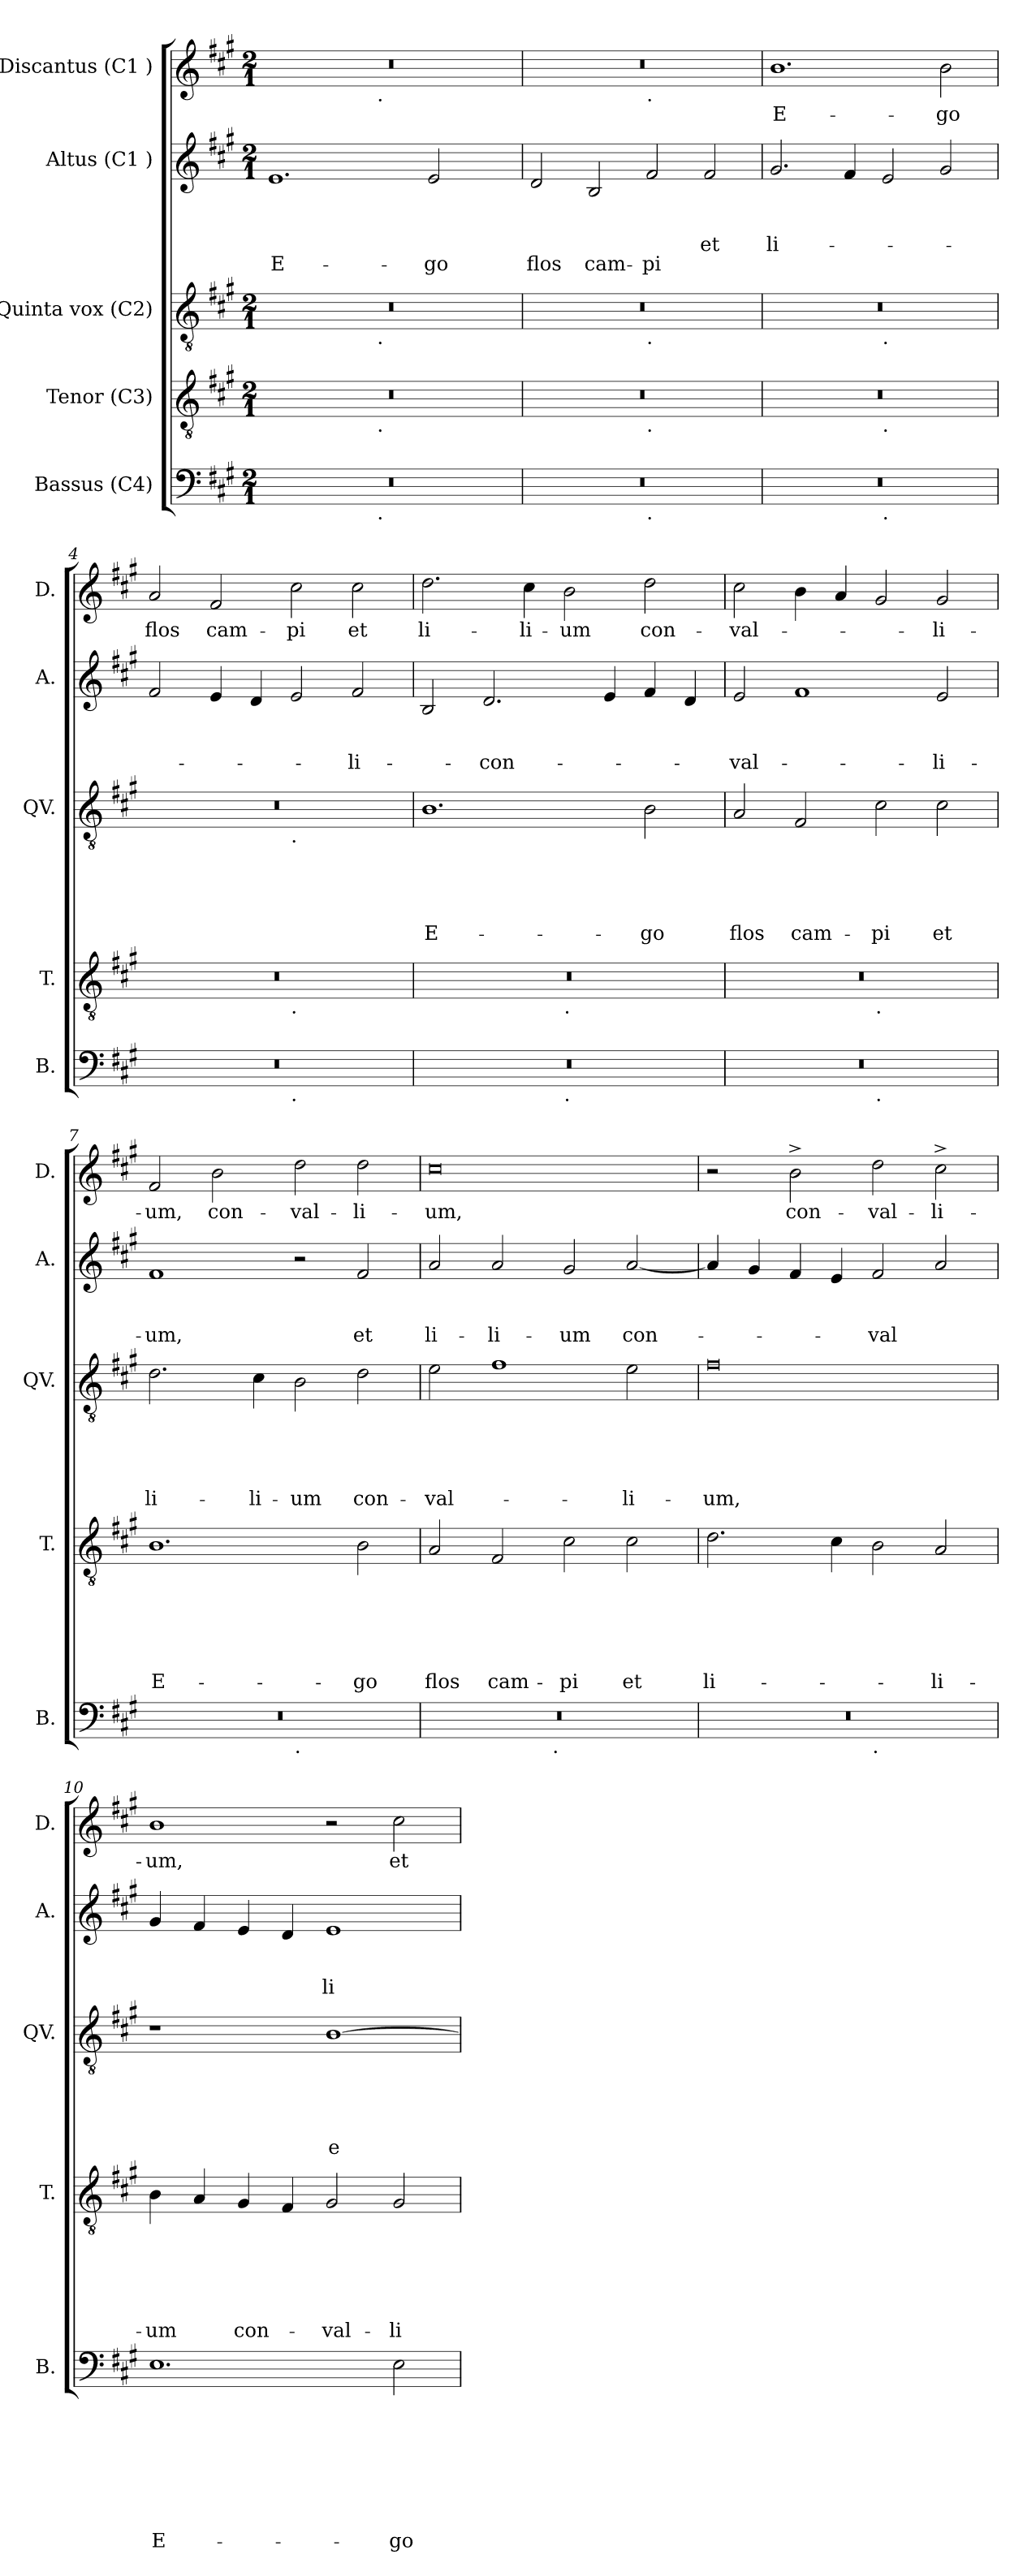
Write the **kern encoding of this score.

**kern	**text	**text	**text	**text	**text	**text	**text	**text	**kern	**text	**text	**text	**text	**text	**text	**kern	**text	**text	**text	**text	**text	**kern	**text	**text	**text	**text	**kern	**text
*part5	*part5	*part5	*part5	*part5	*part5	*part5	*part5	*part5	*part4	*part4	*part4	*part4	*part4	*part4	*part4	*part3	*part3	*part3	*part3	*part3	*part3	*part2	*part2	*part2	*part2	*part2	*part1	*part1
*staff5	*staff5	*staff5	*staff5	*staff5	*staff5	*staff5	*staff5	*staff5	*staff4	*staff4	*staff4	*staff4	*staff4	*staff4	*staff4	*staff3	*staff3	*staff3	*staff3	*staff3	*staff3	*staff2	*staff2	*staff2	*staff2	*staff2	*staff1	*staff1
*I"Bassus (C4)	*	*	*	*	*	*	*	*	*I"Tenor (C3)	*	*	*	*	*	*	*I"Quinta vox (C2)	*	*	*	*	*	*I"Altus (C1 )	*	*	*	*	*I"Discantus (C1 )	*
*I'B.	*	*	*	*	*	*	*	*	*I'T.	*	*	*	*	*	*	*I'QV.	*	*	*	*	*	*I'A.	*	*	*	*	*I'D.	*
*clefF4	*	*	*	*	*	*	*	*	*clefGv2	*	*	*	*	*	*	*clefGv2	*	*	*	*	*	*clefG2	*	*	*	*	*clefG2	*
*k[f#c#g#]	*	*	*	*	*	*	*	*	*k[f#c#g#]	*	*	*	*	*	*	*k[f#c#g#]	*	*	*	*	*	*k[f#c#g#]	*	*	*	*	*k[f#c#g#]	*
*A:	*	*	*	*	*	*	*	*	*A:	*	*	*	*	*	*	*A:	*	*	*	*	*	*A:	*	*	*	*	*A:	*
*M2/1	*	*	*	*	*	*	*	*	*M2/1	*	*	*	*	*	*	*M2/1	*	*	*	*	*	*M2/1	*	*	*	*	*M2/1	*
=1	=1	=1	=1	=1	=1	=1	=1	=1	=1	=1	=1	=1	=1	=1	=1	=1	=1	=1	=1	=1	=1	=1	=1	=1	=1	=1	=1	=1
!	!	!	!	!	!	!	!	!	!	!	!	!	!	!	!	!	!	!	!	!	!	!	!	!	!	!LO:LY:b	!	!
*^	*	*	*	*	*	*	*	*	*^	*	*	*	*	*	*	*^	*	*	*	*	*	*	*	*	*	*	*^	*
0r	1ryy	.	.	.	.	.	.	.	.	0r	1ryy	.	.	.	.	.	.	0r	1ryy	.	.	.	.	.	1.e	.	.	.	E-	0r	1ryy	.
.	16.ryy	.	.	.	.	.	.	.	.	.	16.ryy	.	.	.	.	.	.	.	16.ryy	.	.	.	.	.	.	.	.	.	.	.	16.ryy	.
!	!	!	!	!	!	!	!	!	!	!	!	!	!	!	!	!	!	!	!	!	!	!	!	!	!	!	!	!	!	!	!LO:TX:b:t=.	!
!	!	!	!	!	!	!	!	!	!	!	!	!	!	!	!	!	!	!	!LO:TX:b:t=.	!	!	!	!	!	!	!	!	!	!	!	!	!
!	!	!	!	!	!	!	!	!	!	!	!LO:TX:b:t=.	!	!	!	!	!	!	!	!	!	!	!	!	!	!	!	!	!	!	!	!	!
!	!LO:TX:b:t=.	!	!	!	!	!	!	!	!	!	!	!	!	!	!	!	!	!	!	!	!	!	!	!	!	!	!	!	!	!	!	!
.	2ryy	.	.	.	.	.	.	.	.	.	2ryy	.	.	.	.	.	.	.	2ryy	.	.	.	.	.	.	.	.	.	.	.	2ryy	.
!	!	!	!	!	!	!	!	!	!	!	!	!	!	!	!	!	!	!	!	!	!	!	!	!	!	!	!	!	!LO:LY:b	!	!	!
.	.	.	.	.	.	.	.	.	.	.	.	.	.	.	.	.	.	.	.	.	.	.	.	.	2e/	.	.	.	-go	.	.	.
.	4ryy	.	.	.	.	.	.	.	.	.	4ryy	.	.	.	.	.	.	.	4ryy	.	.	.	.	.	.	.	.	.	.	.	4ryy	.
.	8ryy	.	.	.	.	.	.	.	.	.	8ryy	.	.	.	.	.	.	.	8ryy	.	.	.	.	.	.	.	.	.	.	.	8ryy	.
.	32ryy	.	.	.	.	.	.	.	.	.	32ryy	.	.	.	.	.	.	.	32ryy	.	.	.	.	.	.	.	.	.	.	.	32ryy	.
=2	=2	=2	=2	=2	=2	=2	=2	=2	=2	=2	=2	=2	=2	=2	=2	=2	=2	=2	=2	=2	=2	=2	=2	=2	=2	=2	=2	=2	=2	=2	=2	=2
!	!	!	!	!	!	!	!	!	!	!	!	!	!	!	!	!	!	!	!	!	!	!	!	!	!	!	!	!	!LO:LY:b	!	!	!
0r	1ryy	.	.	.	.	.	.	.	.	0r	1ryy	.	.	.	.	.	.	0r	1ryy	.	.	.	.	.	2d/	.	.	.	flos	0r	1ryy	.
!	!	!	!	!	!	!	!	!	!	!	!	!	!	!	!	!	!	!	!	!	!	!	!	!	!	!	!	!	!LO:LY:b	!	!	!
.	.	.	.	.	.	.	.	.	.	.	.	.	.	.	.	.	.	.	.	.	.	.	.	.	2B/	.	.	.	cam-	.	.	.
!	!	!	!	!	!	!	!	!	!	!	!	!	!	!	!	!	!	!	!	!	!	!	!	!	!	!	!	!	!	!	!LO:TX:b:t=.	!
!	!	!	!	!	!	!	!	!	!	!	!	!	!	!	!	!	!	!	!LO:TX:b:t=.	!	!	!	!	!	!	!	!	!	!	!	!	!
!	!	!	!	!	!	!	!	!	!	!	!LO:TX:b:t=.	!	!	!	!	!	!	!	!	!	!	!	!	!	!	!	!	!	!	!	!	!
!	!LO:TX:b:t=.	!	!	!	!	!	!	!	!	!	!	!	!	!	!	!	!	!	!	!	!	!	!	!	!	!	!	!	!	!	!	!
!	!	!	!	!	!	!	!	!	!	!	!	!	!	!	!	!	!	!	!	!	!	!	!	!	!	!	!	!	!LO:LY:b	!	!	!
.	1ryy	.	.	.	.	.	.	.	.	.	1ryy	.	.	.	.	.	.	.	1ryy	.	.	.	.	.	2f#/	.	.	.	-pi	.	1ryy	.
!	!	!	!	!	!	!	!	!	!	!	!	!	!	!	!	!	!	!	!	!	!	!	!	!	!	!	!	!LO:LY:b	!	!	!	!
.	.	.	.	.	.	.	.	.	.	.	.	.	.	.	.	.	.	.	.	.	.	.	.	.	2f#/	.	.	et	.	.	.	.
=3	=3	=3	=3	=3	=3	=3	=3	=3	=3	=3	=3	=3	=3	=3	=3	=3	=3	=3	=3	=3	=3	=3	=3	=3	=3	=3	=3	=3	=3	=3	=3	=3
!	!	!	!	!	!	!	!	!	!	!	!	!	!	!	!	!	!	!	!	!	!	!	!	!	!	!	!	!LO:LY:b	!	!	!	!LO:LY:b
*	*	*	*	*	*	*	*	*	*	*	*	*	*	*	*	*	*	*	*	*	*	*	*	*	*	*	*	*	*	*v	*v	*
0r	1ryy	.	.	.	.	.	.	.	.	0r	1ryy	.	.	.	.	.	.	0r	1ryy	.	.	.	.	.	2.g#/	.	.	li-	.	1.b	E-
.	.	.	.	.	.	.	.	.	.	.	.	.	.	.	.	.	.	.	.	.	.	.	.	.	4f#/	.	.	.	.	.	.
!	!	!	!	!	!	!	!	!	!	!	!	!	!	!	!	!	!	!	!LO:TX:b:t=.	!	!	!	!	!	!	!	!	!	!	!	!
!	!	!	!	!	!	!	!	!	!	!	!LO:TX:b:t=.	!	!	!	!	!	!	!	!	!	!	!	!	!	!	!	!	!	!	!	!
!	!LO:TX:b:t=.	!	!	!	!	!	!	!	!	!	!	!	!	!	!	!	!	!	!	!	!	!	!	!	!	!	!	!	!	!	!
.	1ryy	.	.	.	.	.	.	.	.	.	1ryy	.	.	.	.	.	.	.	1ryy	.	.	.	.	.	2e/	.	.	.	.	.	.
!	!	!	!	!	!	!	!	!	!	!	!	!	!	!	!	!	!	!	!	!	!	!	!	!	!	!	!	!	!	!	!LO:LY:b
.	.	.	.	.	.	.	.	.	.	.	.	.	.	.	.	.	.	.	.	.	.	.	.	.	2g#/	.	.	.	.	2b\	-go
=4	=4	=4	=4	=4	=4	=4	=4	=4	=4	=4	=4	=4	=4	=4	=4	=4	=4	=4	=4	=4	=4	=4	=4	=4	=4	=4	=4	=4	=4	=4	=4
!	!	!	!	!	!	!	!	!	!	!	!	!	!	!	!	!	!	!	!	!	!	!	!	!	!	!	!	!	!	!	!LO:LY:b
0r	1ryy	.	.	.	.	.	.	.	.	0r	1ryy	.	.	.	.	.	.	0r	1ryy	.	.	.	.	.	2f#/	.	.	.	.	2a/	flos
!	!	!	!	!	!	!	!	!	!	!	!	!	!	!	!	!	!	!	!	!	!	!	!	!	!	!	!	!	!	!	!LO:LY:b
.	.	.	.	.	.	.	.	.	.	.	.	.	.	.	.	.	.	.	.	.	.	.	.	.	4e/	.	.	.	.	2f#/	cam-
.	.	.	.	.	.	.	.	.	.	.	.	.	.	.	.	.	.	.	.	.	.	.	.	.	4d/	.	.	.	.	.	.
!	!	!	!	!	!	!	!	!	!	!	!	!	!	!	!	!	!	!	!LO:TX:b:t=.	!	!	!	!	!	!	!	!	!	!	!	!
!	!	!	!	!	!	!	!	!	!	!	!LO:TX:b:t=.	!	!	!	!	!	!	!	!	!	!	!	!	!	!	!	!	!	!	!	!
!	!LO:TX:b:t=.	!	!	!	!	!	!	!	!	!	!	!	!	!	!	!	!	!	!	!	!	!	!	!	!	!	!	!	!	!	!
!	!	!	!	!	!	!	!	!	!	!	!	!	!	!	!	!	!	!	!	!	!	!	!	!	!	!	!	!	!	!	!LO:LY:b
.	1ryy	.	.	.	.	.	.	.	.	.	1ryy	.	.	.	.	.	.	.	1ryy	.	.	.	.	.	2e/	.	.	.	.	2cc#\	-pi
!	!	!	!	!	!	!	!	!	!	!	!	!	!	!	!	!	!	!	!	!	!	!	!	!	!	!	!	!LO:LY:b	!	!	!LO:LY:b
.	.	.	.	.	.	.	.	.	.	.	.	.	.	.	.	.	.	.	.	.	.	.	.	.	2f#/	.	.	-li-	.	2cc#\	et
!!LO:LB:g=z
=5	=5	=5	=5	=5	=5	=5	=5	=5	=5	=5	=5	=5	=5	=5	=5	=5	=5	=5	=5	=5	=5	=5	=5	=5	=5	=5	=5	=5	=5	=5	=5
!	!	!	!	!	!	!	!	!	!	!	!	!	!	!	!	!	!	!LO:TX:a:t=um	!	!	!	!	!	!	!	!	!	!	!	!	!
!	!	!	!	!	!	!	!	!	!	!	!	!	!	!	!	!	!	!	!	!	!	!	!	!LO:LY:b	!	!	!	!	!	!	!LO:LY:b
*	*	*	*	*	*	*	*	*	*	*	*	*	*	*	*	*	*	*v	*v	*	*	*	*	*	*	*	*	*	*	*	*
0r	1ryy	.	.	.	.	.	.	.	.	0r	1ryy	.	.	.	.	.	.	1.B	.	.	.	.	E-	2B/	.	.	.	.	2.dd\	li-
!	!	!	!	!	!	!	!	!	!	!	!	!	!	!	!	!	!	!	!	!	!	!	!	!	!	!	!LO:LY:b	!	!	!
.	.	.	.	.	.	.	.	.	.	.	.	.	.	.	.	.	.	.	.	.	.	.	.	2.d/	.	.	-con-	.	.	.
!	!	!	!	!	!	!	!	!	!	!	!	!	!	!	!	!	!	!	!	!	!	!	!	!	!	!	!	!	!	!LO:LY:b
.	.	.	.	.	.	.	.	.	.	.	.	.	.	.	.	.	.	.	.	.	.	.	.	.	.	.	.	.	4cc#\	-li-
!	!	!	!	!	!	!	!	!	!	!	!LO:TX:b:t=.	!	!	!	!	!	!	!	!	!	!	!	!	!	!	!	!	!	!	!
!	!LO:TX:b:t=.	!	!	!	!	!	!	!	!	!	!	!	!	!	!	!	!	!	!	!	!	!	!	!	!	!	!	!	!	!
!	!	!	!	!	!	!	!	!	!	!	!	!	!	!	!	!	!	!	!	!	!	!	!	!	!	!	!	!	!	!LO:LY:b
.	1ryy	.	.	.	.	.	.	.	.	.	1ryy	.	.	.	.	.	.	.	.	.	.	.	.	.	.	.	.	.	2b\	-um
.	.	.	.	.	.	.	.	.	.	.	.	.	.	.	.	.	.	.	.	.	.	.	.	4e/	.	.	.	.	.	.
!	!	!	!	!	!	!	!	!	!	!	!	!	!	!	!	!	!	!	!	!	!	!	!LO:LY:b	!	!	!	!	!	!	!LO:LY:b
.	.	.	.	.	.	.	.	.	.	.	.	.	.	.	.	.	.	2B\	.	.	.	.	-go	4f#/	.	.	.	.	2dd\	con-
.	.	.	.	.	.	.	.	.	.	.	.	.	.	.	.	.	.	.	.	.	.	.	.	4d/	.	.	.	.	.	.
=6	=6	=6	=6	=6	=6	=6	=6	=6	=6	=6	=6	=6	=6	=6	=6	=6	=6	=6	=6	=6	=6	=6	=6	=6	=6	=6	=6	=6	=6	=6
!	!	!	!	!	!	!	!	!	!	!	!	!	!	!	!	!	!	!	!	!	!	!	!LO:LY:b	!	!	!	!LO:LY:b	!	!	!LO:LY:b
0r	1ryy	.	.	.	.	.	.	.	.	0r	1ryy	.	.	.	.	.	.	2A/	.	.	.	.	flos	2e/	.	.	-val-	.	2cc#\	-val-
!	!	!	!	!	!	!	!	!	!	!	!	!	!	!	!	!	!	!	!	!	!	!	!LO:LY:b	!	!	!	!	!	!	!
.	.	.	.	.	.	.	.	.	.	.	.	.	.	.	.	.	.	2F#/	.	.	.	.	cam-	1f#	.	.	.	.	4b\	.
.	.	.	.	.	.	.	.	.	.	.	.	.	.	.	.	.	.	.	.	.	.	.	.	.	.	.	.	.	4a/	.
!	!	!	!	!	!	!	!	!	!	!	!LO:TX:b:t=.	!	!	!	!	!	!	!	!	!	!	!	!	!	!	!	!	!	!	!
!	!LO:TX:b:t=.	!	!	!	!	!	!	!	!	!	!	!	!	!	!	!	!	!	!	!	!	!	!	!	!	!	!	!	!	!
!	!	!	!	!	!	!	!	!	!	!	!	!	!	!	!	!	!	!	!	!	!	!	!LO:LY:b	!	!	!	!	!	!	!
.	1ryy	.	.	.	.	.	.	.	.	.	1ryy	.	.	.	.	.	.	2c#\	.	.	.	.	-pi	.	.	.	.	.	2g#/	.
!	!	!	!	!	!	!	!	!	!	!	!	!	!	!	!	!	!	!	!	!	!	!	!LO:LY:b	!	!	!	!LO:LY:b	!	!	!LO:LY:b
.	.	.	.	.	.	.	.	.	.	.	.	.	.	.	.	.	.	2c#\	.	.	.	.	et	2e/	.	.	-li-	.	2g#/	-li-
=7	=7	=7	=7	=7	=7	=7	=7	=7	=7	=7	=7	=7	=7	=7	=7	=7	=7	=7	=7	=7	=7	=7	=7	=7	=7	=7	=7	=7	=7	=7
!	!	!	!	!	!	!	!	!	!	!	!	!	!	!	!	!	!LO:LY:b	!	!	!	!	!	!LO:LY:b	!	!	!	!LO:LY:b	!	!	!LO:LY:b
*	*	*	*	*	*	*	*	*	*	*v	*v	*	*	*	*	*	*	*	*	*	*	*	*	*	*	*	*	*	*	*
0r	1ryy	.	.	.	.	.	.	.	.	1.B	.	.	.	.	.	E-	2.d\	.	.	.	.	li-	1f#	.	.	-um,	.	2f#/	-um,
!	!	!	!	!	!	!	!	!	!	!	!	!	!	!	!	!	!	!	!	!	!	!	!	!	!	!	!	!	!LO:LY:b
.	.	.	.	.	.	.	.	.	.	.	.	.	.	.	.	.	.	.	.	.	.	.	.	.	.	.	.	2b\	con-
!	!	!	!	!	!	!	!	!	!	!	!	!	!	!	!	!	!	!	!	!	!	!LO:LY:b	!	!	!	!	!	!	!
.	.	.	.	.	.	.	.	.	.	.	.	.	.	.	.	.	4c#\	.	.	.	.	-li-	.	.	.	.	.	.	.
!	!LO:TX:b:t=.	!	!	!	!	!	!	!	!	!	!	!	!	!	!	!	!	!	!	!	!	!	!	!	!	!	!	!	!
!	!	!	!	!	!	!	!	!	!	!	!	!	!	!	!	!	!	!	!	!	!	!LO:LY:b	!	!	!	!	!	!	!LO:LY:b
.	1ryy	.	.	.	.	.	.	.	.	.	.	.	.	.	.	.	2B\	.	.	.	.	-um	2r	.	.	.	.	2dd\	-val-
!	!	!	!	!	!	!	!	!	!	!	!	!	!	!	!	!LO:LY:b	!	!	!	!	!	!LO:LY:b	!	!	!	!LO:LY:b	!	!	!LO:LY:b
.	.	.	.	.	.	.	.	.	.	2B\	.	.	.	.	.	-go	2d\	.	.	.	.	con-	2f#/	.	.	et	.	2dd\	-li-
=8	=8	=8	=8	=8	=8	=8	=8	=8	=8	=8	=8	=8	=8	=8	=8	=8	=8	=8	=8	=8	=8	=8	=8	=8	=8	=8	=8	=8	=8
!	!	!	!	!	!	!	!	!	!	!	!	!	!	!	!	!LO:LY:b	!	!	!	!	!	!LO:LY:b	!	!	!	!LO:LY:b	!	!	!LO:LY:b
0r	2ryy	.	.	.	.	.	.	.	.	2A/	.	.	.	.	.	flos	2e\	.	.	.	.	-val-	2a/	.	.	li-	.	0cc#	-um,
!	!	!	!	!	!	!	!	!	!	!	!	!	!	!	!	!LO:LY:b	!	!	!	!	!	!	!	!	!	!LO:LY:b	!	!	!
.	4...ryy	.	.	.	.	.	.	.	.	2F#/	.	.	.	.	.	cam-	1f#	.	.	.	.	.	2a/	.	.	-li-	.	.	.
!	!LO:TX:b:t=.	!	!	!	!	!	!	!	!	!	!	!	!	!	!	!	!	!	!	!	!	!	!	!	!	!	!	!	!
.	1ryy	.	.	.	.	.	.	.	.	.	.	.	.	.	.	.	.	.	.	.	.	.	.	.	.	.	.	.	.
!	!	!	!	!	!	!	!	!	!	!	!	!	!	!	!	!LO:LY:b	!	!	!	!	!	!	!	!	!	!LO:LY:b	!	!	!
.	.	.	.	.	.	.	.	.	.	2c#\	.	.	.	.	.	-pi	.	.	.	.	.	.	2g#/	.	.	-um	.	.	.
!	!	!	!	!	!	!	!	!	!	!	!	!	!	!	!	!LO:LY:b	!	!	!	!	!	!LO:LY:b	!	!	!	!LO:LY:b	!	!	!
.	.	.	.	.	.	.	.	.	.	2c#\	.	.	.	.	.	et	2e\	.	.	.	.	-li-	[<2a/	.	.	con-	.	.	.
.	32ryy	.	.	.	.	.	.	.	.	.	.	.	.	.	.	.	.	.	.	.	.	.	.	.	.	.	.	.	.
!!LO:LB:g=z
=9	=9	=9	=9	=9	=9	=9	=9	=9	=9	=9	=9	=9	=9	=9	=9	=9	=9	=9	=9	=9	=9	=9	=9	=9	=9	=9	=9	=9	=9
!	!	!	!	!	!	!	!	!	!	!	!	!	!	!	!	!LO:LY:b	!	!	!	!	!	!LO:LY:b	!	!	!	!	!	!	!
0r	1ryy	.	.	.	.	.	.	.	.	2.d\	.	.	.	.	.	li-	0f#	.	.	.	.	-um,	4a/]	.	.	.	.	2r	.
.	.	.	.	.	.	.	.	.	.	.	.	.	.	.	.	.	.	.	.	.	.	.	4g#/	.	.	.	.	.	.
!	!	!	!	!	!	!	!	!	!	!	!	!	!	!	!	!	!	!	!	!	!	!	!	!	!	!	!	!	!LO:LY:b
.	.	.	.	.	.	.	.	.	.	.	.	.	.	.	.	.	.	.	.	.	.	.	4f#/	.	.	.	.	2b^>\	con-
.	.	.	.	.	.	.	.	.	.	4c#\	.	.	.	.	.	.	.	.	.	.	.	.	4e/	.	.	.	.	.	.
!	!LO:TX:b:t=.	!	!	!	!	!	!	!	!	!	!	!	!	!	!	!	!	!	!	!	!	!	!	!	!	!	!	!	!
!	!	!	!	!	!	!	!	!	!	!	!	!	!	!	!	!	!	!	!	!	!	!	!	!	!	!LO:LY:b	!	!	!LO:LY:b
.	1ryy	.	.	.	.	.	.	.	.	2B\	.	.	.	.	.	.	.	.	.	.	.	.	2f#/	.	.	-val	.	2dd\	-val-
!	!	!	!	!	!	!	!	!	!	!	!	!	!	!	!	!LO:LY:b	!	!	!	!	!	!	!	!	!	!	!	!	!LO:LY:b
.	.	.	.	.	.	.	.	.	.	2A/	.	.	.	.	.	-li-	.	.	.	.	.	.	2a/	.	.	.	.	2cc#^>\	-li-
=10	=10	=10	=10	=10	=10	=10	=10	=10	=10	=10	=10	=10	=10	=10	=10	=10	=10	=10	=10	=10	=10	=10	=10	=10	=10	=10	=10	=10	=10
!	!	!	!	!	!	!	!	!	!LO:LY:b	!	!	!	!	!	!	!LO:LY:b	!	!	!	!	!	!	!	!	!	!	!	!	!LO:LY:b
*v	*v	*	*	*	*	*	*	*	*	*	*	*	*	*	*	*	*	*	*	*	*	*	*	*	*	*	*	*	*
1.E	.	.	.	.	.	.	.	E-	4B\	.	.	.	.	.	-um	1r	.	.	.	.	.	4g#/	.	.	.	.	1b	-um,
.	.	.	.	.	.	.	.	.	4A/	.	.	.	.	.	.	.	.	.	.	.	.	4f#/	.	.	.	.	.	.
!	!	!	!	!	!	!	!	!	!	!	!	!	!	!	!LO:LY:b	!	!	!	!	!	!	!	!	!	!	!	!	!
.	.	.	.	.	.	.	.	.	4G#/	.	.	.	.	.	con-	.	.	.	.	.	.	4e/	.	.	.	.	.	.
.	.	.	.	.	.	.	.	.	4F#/	.	.	.	.	.	.	.	.	.	.	.	.	4d/	.	.	.	.	.	.
!	!	!	!	!	!	!	!	!	!	!	!	!	!	!	!LO:LY:b	!	!	!	!	!	!LO:LY:b:rj	!	!	!	!LO:LY:b:rj	!	!	!
.	.	.	.	.	.	.	.	.	2G#/	.	.	.	.	.	-val-	[>1B	.	.	.	.	e-	1e	.	.	li	.	2r	.
!	!	!	!	!	!	!	!	!LO:LY:b	!	!	!	!	!	!	!LO:LY:b	!	!	!	!	!	!	!	!	!	!	!	!	!LO:LY:b
2E\	.	.	.	.	.	.	.	-go	2G#/	.	.	.	.	.	-li-	.	.	.	.	.	.	.	.	.	.	.	2cc#\	et
=	=	=	=	=	=	=	=	=	=	=	=	=	=	=	=	=	=	=	=	=	=	=	=	=	=	=	=	=
*-	*-	*-	*-	*-	*-	*-	*-	*-	*-	*-	*-	*-	*-	*-	*-	*-	*-	*-	*-	*-	*-	*-	*-	*-	*-	*-	*-	*-
